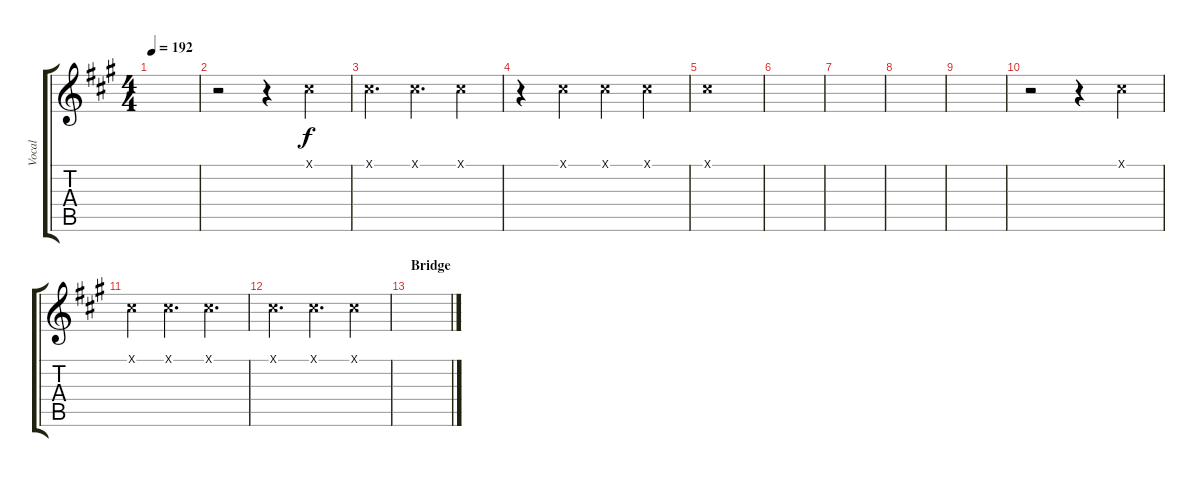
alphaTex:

\track ("Vocal" "Vocal") {instrument distortionguitar}
\staff {score tabs}
\tuning (Db4 Ab3 E3 B2 Gb2 B1) {hide}
\ts (4 4)
\tempo 192
\clef g2
\ks a
|
r.2 r.4 0.1{x}.4 |
0.1{x}.4{d} 0.1{x}.4{d} 0.1{x}.4 |
r.4 0.1{x}.4 0.1{x}.4 0.1{x}.4 |
0.1{x}.1 |
|
|
|
|
r.2 r.4 0.1{x}.4 |
0.1{x}.4 0.1{x}.4{d} 0.1{x}.4{d} |
0.1{x}.4{d} 0.1{x}.4{d} 0.1{x}.4 |
\section ("" "Bridge")
